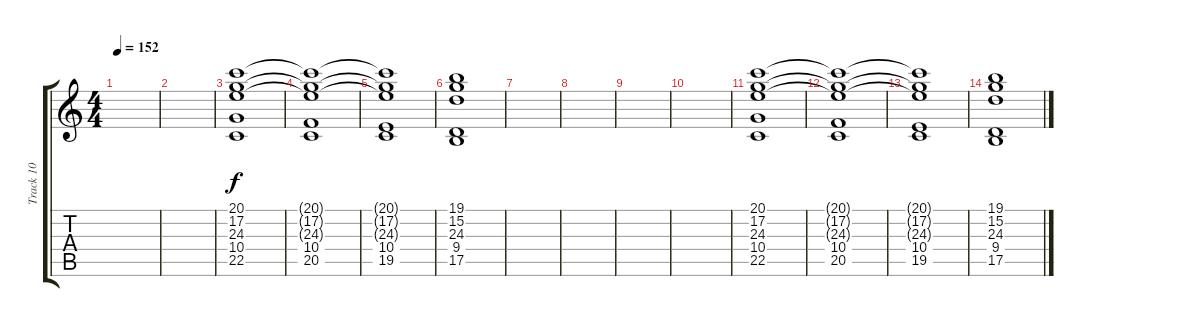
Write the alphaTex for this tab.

\track ("Track 10" "Track 10") {instrument stringensemble1}
\staff {score tabs}
\tuning (E4 B3 G3 D3 A2 E2) {hide}
\ts (4 4)
\tempo 152
\clef g2
\ks c
|
|
(20.1 17.2 24.3 10.4 22.5).1 |
(20.1{t} 17.2{t} 24.3{t} 10.4 20.5).1 |
(20.1{t} 17.2{t} 24.3{t} 10.4 19.5).1 |
(19.1 15.2 24.3 9.4 17.5).1 |
|
|
|
|
(20.1 17.2 24.3 10.4 22.5).1 |
(20.1{t} 17.2{t} 24.3{t} 10.4 20.5).1 |
(20.1{t} 17.2{t} 24.3{t} 10.4 19.5).1 |
(19.1 15.2 24.3 9.4 17.5).1
